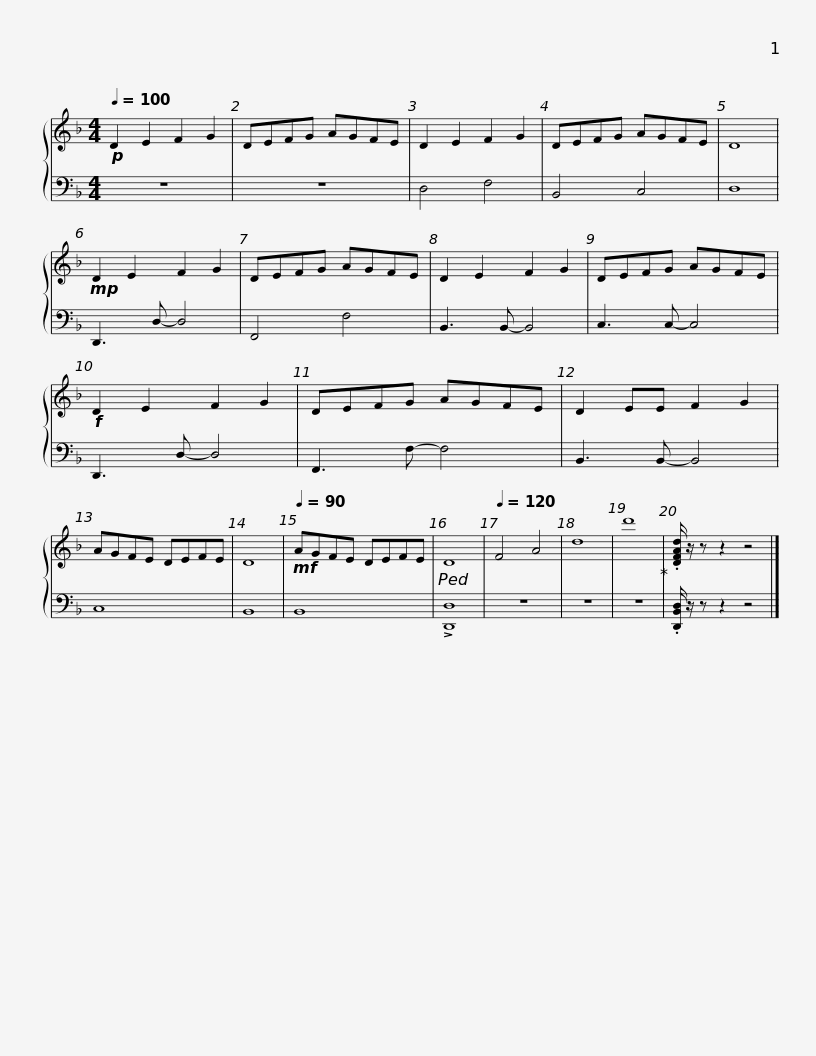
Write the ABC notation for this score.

X:1
%%score { 1 | 2 }
L:1/8
Q:1/4=100
M:4/4
I:linebreak $
K:F
V:1 treble
V:2 bass
V:1
!p! D2 E2 F2 G2 | DEFG AGFE | D2 E2 F2 G2 | DEFG AGFE | D8 |$ %5
!mp! D2 E2 F2 G2 | DEFG AGFE | D2 E2 F2 G2 | DEFG AGFE |$!f! D2 E2 F2 G2 | %10
 DEFG AGFE | D2 EE F2 G2 | AGFE DEFE | D8 |$!mf![Q:1/4=90] AGFE DEFE | %15
!ped! D8 |[Q:1/4=120] F4 A4 | d8 | d'8!ped-up! | .[DFAd]/ z/ z z2 z4 |] %20
V:2
 z8 | z8 | D,4 F,4 | B,,4 C,4 | D,8 |$ %5
 D,,3 D,- D,4 | F,,4 F,4 | B,,3 B,,- B,,4 | C,3 C,- C,4 |$ D,,3 D,- D,4 | %10
 F,,3 F,- F,4 | B,,3 B,,- B,,4 | C,8 | B,,8 |$ B,,8 | %15
 !>![D,,D,]8 | z8 | z8 | z8 | .[D,,B,,D,]/ z/ z z2 z4 |] %20
